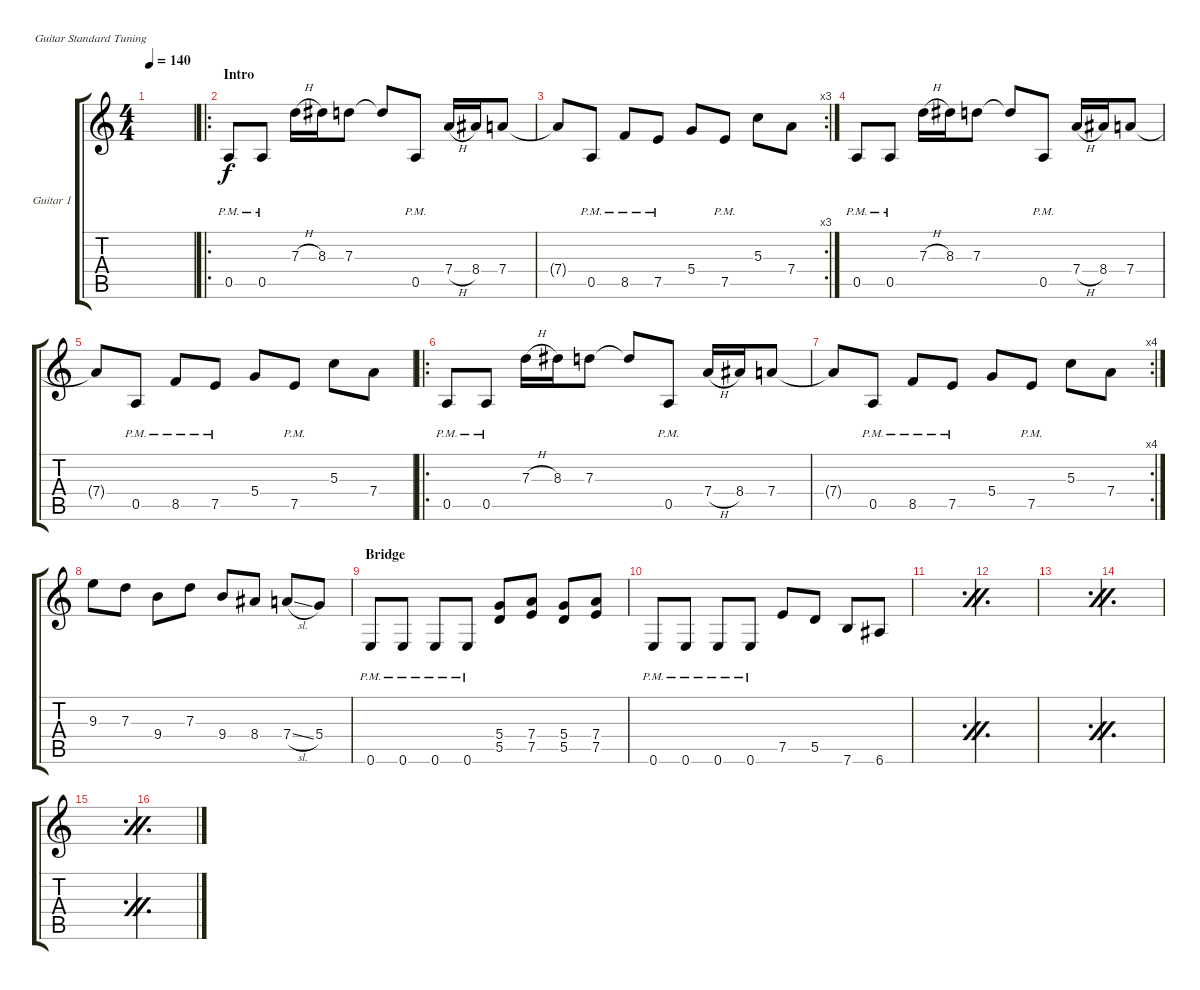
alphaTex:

\defaultSystemsLayout 4
\bracketExtendMode groupsimilarinstruments
\firstSystemTrackNameOrientation horizontal
\otherSystemsTrackNameOrientation horizontal
\track ("Guitar 1" "Guitar 1") {instrument distortionguitar}
\staff {score tabs}
\tuning (E4 B3 G3 D3 A2 E2)
\ts (4 4)
\tempo 140
\clef g2
\ks c
|
\ro
\section ("" "Intro")
0.5{pm}.8{lyrics (0 "") lyrics (1 "") lyrics (2 "") lyrics (3 "") lyrics (4 "")} 0.5{pm}.8{lyrics (0 "") lyrics (1 "") lyrics (2 "") lyrics (3 "") lyrics (4 "")} 7.3{h}.16{lyrics (0 "") lyrics (1 "") lyrics (2 "") lyrics (3 "") lyrics (4 "")} 8.3.16{lyrics (0 "") lyrics (1 "") lyrics (2 "") lyrics (3 "") lyrics (4 "")} 7.3.8{lyrics (0 "") lyrics (1 "") lyrics (2 "") lyrics (3 "") lyrics (4 "")} 7.3{t}.8{lyrics (0 "") lyrics (1 "") lyrics (2 "") lyrics (3 "") lyrics (4 "")} 0.5{pm}.8{lyrics (0 "") lyrics (1 "") lyrics (2 "") lyrics (3 "") lyrics (4 "")} 7.4{h}.16{lyrics (0 "") lyrics (1 "") lyrics (2 "") lyrics (3 "") lyrics (4 "")} 8.4.16{lyrics (0 "") lyrics (1 "") lyrics (2 "") lyrics (3 "") lyrics (4 "")} 7.4.8{lyrics (0 "") lyrics (1 "") lyrics (2 "") lyrics (3 "") lyrics (4 "")} |
\rc 3
7.4{t}.8{lyrics (0 "") lyrics (1 "") lyrics (2 "") lyrics (3 "") lyrics (4 "")} 0.5{pm}.8{lyrics (0 "") lyrics (1 "") lyrics (2 "") lyrics (3 "") lyrics (4 "")} 8.5{pm}.8{lyrics (0 "") lyrics (1 "") lyrics (2 "") lyrics (3 "") lyrics (4 "")} 7.5{pm}.8{lyrics (0 "") lyrics (1 "") lyrics (2 "") lyrics (3 "") lyrics (4 "")} 5.4.8{lyrics (0 "") lyrics (1 "") lyrics (2 "") lyrics (3 "") lyrics (4 "")} 7.5{pm}.8{lyrics (0 "") lyrics (1 "") lyrics (2 "") lyrics (3 "") lyrics (4 "")} 5.3.8{lyrics (0 "") lyrics (1 "") lyrics (2 "") lyrics (3 "") lyrics (4 "")} 7.4.8{lyrics (0 "") lyrics (1 "") lyrics (2 "") lyrics (3 "") lyrics (4 "")} |
0.5{pm}.8{lyrics (0 "") lyrics (1 "") lyrics (2 "") lyrics (3 "") lyrics (4 "")} 0.5{pm}.8{lyrics (0 "") lyrics (1 "") lyrics (2 "") lyrics (3 "") lyrics (4 "")} 7.3{h}.16{lyrics (0 "") lyrics (1 "") lyrics (2 "") lyrics (3 "") lyrics (4 "")} 8.3.16{lyrics (0 "") lyrics (1 "") lyrics (2 "") lyrics (3 "") lyrics (4 "")} 7.3.8{lyrics (0 "") lyrics (1 "") lyrics (2 "") lyrics (3 "") lyrics (4 "")} 7.3{t}.8{lyrics (0 "") lyrics (1 "") lyrics (2 "") lyrics (3 "") lyrics (4 "")} 0.5{pm}.8{lyrics (0 "") lyrics (1 "") lyrics (2 "") lyrics (3 "") lyrics (4 "")} 7.4{h}.16{lyrics (0 "") lyrics (1 "") lyrics (2 "") lyrics (3 "") lyrics (4 "")} 8.4.16{lyrics (0 "") lyrics (1 "") lyrics (2 "") lyrics (3 "") lyrics (4 "")} 7.4.8{lyrics (0 "") lyrics (1 "") lyrics (2 "") lyrics (3 "") lyrics (4 "")} |
7.4{t}.8{lyrics (0 "") lyrics (1 "") lyrics (2 "") lyrics (3 "") lyrics (4 "")} 0.5{pm}.8{lyrics (0 "") lyrics (1 "") lyrics (2 "") lyrics (3 "") lyrics (4 "")} 8.5{pm}.8{lyrics (0 "") lyrics (1 "") lyrics (2 "") lyrics (3 "") lyrics (4 "")} 7.5{pm}.8{lyrics (0 "") lyrics (1 "") lyrics (2 "") lyrics (3 "") lyrics (4 "")} 5.4.8{lyrics (0 "") lyrics (1 "") lyrics (2 "") lyrics (3 "") lyrics (4 "")} 7.5{pm}.8{lyrics (0 "") lyrics (1 "") lyrics (2 "") lyrics (3 "") lyrics (4 "")} 5.3.8{lyrics (0 "") lyrics (1 "") lyrics (2 "") lyrics (3 "") lyrics (4 "")} 7.4.8{lyrics (0 "") lyrics (1 "") lyrics (2 "") lyrics (3 "") lyrics (4 "")} |
\ro
0.5{pm}.8{lyrics (0 "") lyrics (1 "") lyrics (2 "") lyrics (3 "") lyrics (4 "")} 0.5{pm}.8{lyrics (0 "") lyrics (1 "") lyrics (2 "") lyrics (3 "") lyrics (4 "")} 7.3{h}.16{lyrics (0 "") lyrics (1 "") lyrics (2 "") lyrics (3 "") lyrics (4 "")} 8.3.16{lyrics (0 "") lyrics (1 "") lyrics (2 "") lyrics (3 "") lyrics (4 "")} 7.3.8{lyrics (0 "") lyrics (1 "") lyrics (2 "") lyrics (3 "") lyrics (4 "")} 7.3{t}.8{lyrics (0 "") lyrics (1 "") lyrics (2 "") lyrics (3 "") lyrics (4 "")} 0.5{pm}.8{lyrics (0 "") lyrics (1 "") lyrics (2 "") lyrics (3 "") lyrics (4 "")} 7.4{h}.16{lyrics (0 "") lyrics (1 "") lyrics (2 "") lyrics (3 "") lyrics (4 "")} 8.4.16{lyrics (0 "") lyrics (1 "") lyrics (2 "") lyrics (3 "") lyrics (4 "")} 7.4.8{lyrics (0 "") lyrics (1 "") lyrics (2 "") lyrics (3 "") lyrics (4 "")} |
\rc 4
7.4{t}.8{lyrics (0 "") lyrics (1 "") lyrics (2 "") lyrics (3 "") lyrics (4 "")} 0.5{pm}.8{lyrics (0 "") lyrics (1 "") lyrics (2 "") lyrics (3 "") lyrics (4 "")} 8.5{pm}.8{lyrics (0 "") lyrics (1 "") lyrics (2 "") lyrics (3 "") lyrics (4 "")} 7.5{pm}.8{lyrics (0 "") lyrics (1 "") lyrics (2 "") lyrics (3 "") lyrics (4 "")} 5.4.8{lyrics (0 "") lyrics (1 "") lyrics (2 "") lyrics (3 "") lyrics (4 "")} 7.5{pm}.8{lyrics (0 "") lyrics (1 "") lyrics (2 "") lyrics (3 "") lyrics (4 "")} 5.3.8{lyrics (0 "") lyrics (1 "") lyrics (2 "") lyrics (3 "") lyrics (4 "")} 7.4.8{lyrics (0 "") lyrics (1 "") lyrics (2 "") lyrics (3 "") lyrics (4 "")} |
9.3.8{lyrics (0 "") lyrics (1 "") lyrics (2 "") lyrics (3 "") lyrics (4 "")} 7.3.8{lyrics (0 "") lyrics (1 "") lyrics (2 "") lyrics (3 "") lyrics (4 "")} 9.4.8{lyrics (0 "") lyrics (1 "") lyrics (2 "") lyrics (3 "") lyrics (4 "")} 7.3.8{lyrics (0 "") lyrics (1 "") lyrics (2 "") lyrics (3 "") lyrics (4 "")} 9.4.8{lyrics (0 "") lyrics (1 "") lyrics (2 "") lyrics (3 "") lyrics (4 "")} 8.4.8{lyrics (0 "") lyrics (1 "") lyrics (2 "") lyrics (3 "") lyrics (4 "")} 7.4{sl}.8{lyrics (0 "") lyrics (1 "") lyrics (2 "") lyrics (3 "") lyrics (4 "")} 5.4.8{lyrics (0 "") lyrics (1 "") lyrics (2 "") lyrics (3 "") lyrics (4 "")} |
\section ("" "Bridge")
0.6{pm}.8{lyrics (0 "") lyrics (1 "") lyrics (2 "") lyrics (3 "") lyrics (4 "")} 0.6{pm}.8{lyrics (0 "") lyrics (1 "") lyrics (2 "") lyrics (3 "") lyrics (4 "")} 0.6{pm}.8{lyrics (0 "") lyrics (1 "") lyrics (2 "") lyrics (3 "") lyrics (4 "")} 0.6{pm}.8{lyrics (0 "") lyrics (1 "") lyrics (2 "") lyrics (3 "") lyrics (4 "")} (5.4 5.5).8{lyrics (0 "") lyrics (1 "") lyrics (2 "") lyrics (3 "") lyrics (4 "")} (7.4 7.5).8{lyrics (0 "") lyrics (1 "") lyrics (2 "") lyrics (3 "") lyrics (4 "")} (5.4 5.5).8{lyrics (0 "") lyrics (1 "") lyrics (2 "") lyrics (3 "") lyrics (4 "")} (7.4 7.5).8{lyrics (0 "") lyrics (1 "") lyrics (2 "") lyrics (3 "") lyrics (4 "")} |
0.6{pm}.8{lyrics (0 "") lyrics (1 "") lyrics (2 "") lyrics (3 "") lyrics (4 "")} 0.6{pm}.8{lyrics (0 "") lyrics (1 "") lyrics (2 "") lyrics (3 "") lyrics (4 "")} 0.6{pm}.8{lyrics (0 "") lyrics (1 "") lyrics (2 "") lyrics (3 "") lyrics (4 "")} 0.6{pm}.8{lyrics (0 "") lyrics (1 "") lyrics (2 "") lyrics (3 "") lyrics (4 "")} 7.5.8{lyrics (0 "") lyrics (1 "") lyrics (2 "") lyrics (3 "") lyrics (4 "")} 5.5.8{lyrics (0 "") lyrics (1 "") lyrics (2 "") lyrics (3 "") lyrics (4 "")} 7.6.8{lyrics (0 "") lyrics (1 "") lyrics (2 "") lyrics (3 "") lyrics (4 "")} 6.6.8{lyrics (0 "") lyrics (1 "") lyrics (2 "") lyrics (3 "") lyrics (4 "")} |
\simile firstofdouble
|
\simile secondofdouble
|
\simile firstofdouble
|
\simile secondofdouble
|
\simile firstofdouble
|
\simile secondofdouble
